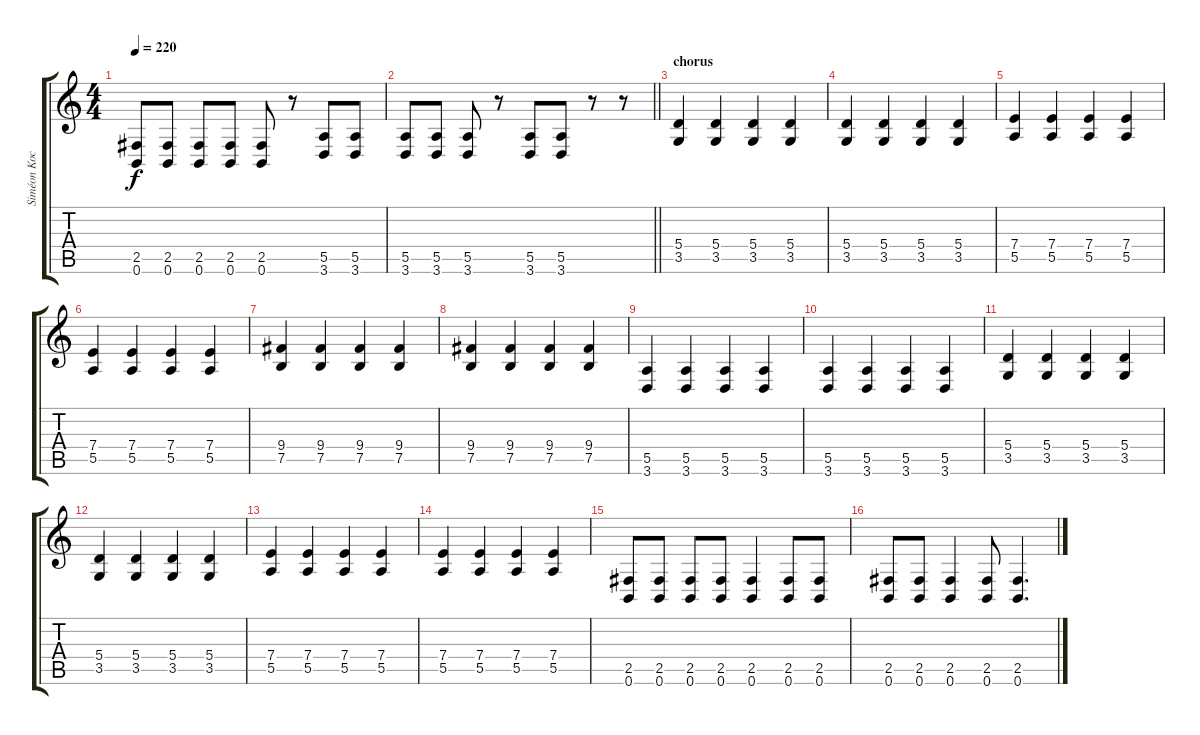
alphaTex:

\track ("Siméon Koch" "Siméon Koc") {instrument distortionguitar}
\staff {score tabs}
\tuning (B3 Gb3 D3 A2 E2 B1) {hide}
\ts (4 4)
\tempo 220
\clef g2
\ks c
(2.5 0.6).8{dy f} (2.5 0.6).8 (2.5 0.6).8 (2.5 0.6).8 (2.5 0.6).8 r.8 (5.5 3.6).8 (5.5 3.6).8 |
\barLineRight lightlight
(5.5 3.6).8 (5.5 3.6).8 (5.5 3.6).8 r.8 (5.5 3.6).8 (5.5 3.6).8 r.8 r.8 |
\section ("" "chorus")
(5.4 3.5).4 (5.4 3.5).4 (5.4 3.5).4 (5.4 3.5).4 |
(5.4 3.5).4 (5.4 3.5).4 (5.4 3.5).4 (5.4 3.5).4 |
(7.4 5.5).4 (7.4 5.5).4 (7.4 5.5).4 (7.4 5.5).4 |
(7.4 5.5).4 (7.4 5.5).4 (7.4 5.5).4 (7.4 5.5).4 |
(9.4 7.5).4 (9.4 7.5).4 (9.4 7.5).4 (9.4 7.5).4 |
(9.4 7.5).4 (9.4 7.5).4 (9.4 7.5).4 (9.4 7.5).4 |
(5.5 3.6).4 (5.5 3.6).4 (5.5 3.6).4 (5.5 3.6).4 |
(5.5 3.6).4 (5.5 3.6).4 (5.5 3.6).4 (5.5 3.6).4 |
(5.4 3.5).4 (5.4 3.5).4 (5.4 3.5).4 (5.4 3.5).4 |
(5.4 3.5).4 (5.4 3.5).4 (5.4 3.5).4 (5.4 3.5).4 |
(7.4 5.5).4 (7.4 5.5).4 (7.4 5.5).4 (7.4 5.5).4 |
(7.4 5.5).4 (7.4 5.5).4 (7.4 5.5).4 (7.4 5.5).4 |
(2.5 0.6).8 (2.5 0.6).8 (2.5 0.6).8 (2.5 0.6).8 (2.5 0.6).4 (2.5 0.6).8 (2.5 0.6).8 |
(2.5 0.6).8 (2.5 0.6).8 (2.5 0.6).4 (2.5 0.6).8 (2.5 0.6).4{d}
